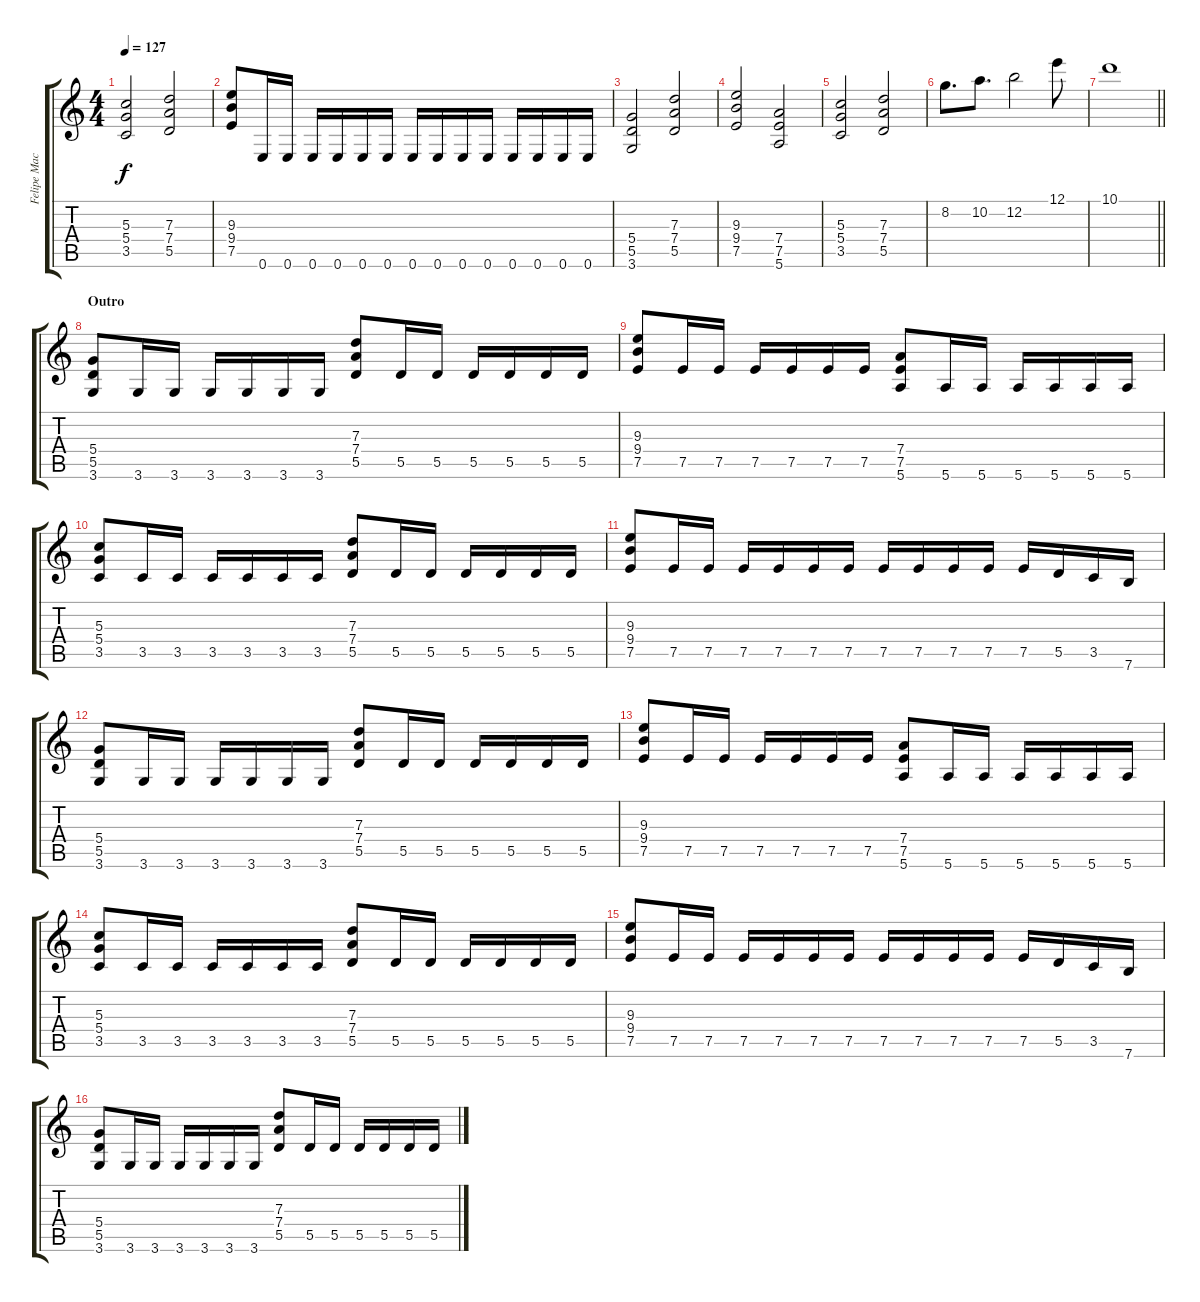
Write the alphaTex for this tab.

\track ("Felipe Machado (guitar)" "Felipe Mac") {instrument distortionguitar}
\staff {score tabs}
\tuning (E4 B3 G3 D3 A2 E2) {hide}
\ts (4 4)
\tempo 127
\clef g2
\ks c
(5.3 5.4 3.5).2{dy f} (7.3 7.4 5.5).2 |
(9.3 9.4 7.5).8 0.6.16 0.6.16 0.6.16 0.6.16 0.6.16 0.6.16 0.6.16 0.6.16 0.6.16 0.6.16 0.6.16 0.6.16 0.6.16 0.6.16 |
(5.4 5.5 3.6).2 (7.3 7.4 5.5).2 |
(9.3 9.4 7.5).2 (7.4 7.5 5.6).2 |
(5.3 5.4 3.5).2 (7.3 7.4 5.5).2 |
8.2.8{d volume 16 balance 16} 10.2.8{d} 12.2.2 12.1.8 |
\barLineRight lightlight
10.1.1 |
\section ("" "Outro")
(5.4 5.5 3.6).8{volume 13} 3.6.16 3.6.16 3.6.16 3.6.16 3.6.16 3.6.16 (7.3 7.4 5.5).8 5.5.16 5.5.16 5.5.16 5.5.16 5.5.16 5.5.16 |
(9.3 9.4 7.5).8 7.5.16 7.5.16 7.5.16 7.5.16 7.5.16 7.5.16 (7.4 7.5 5.6).8 5.6.16 5.6.16 5.6.16 5.6.16 5.6.16 5.6.16 |
(5.3 5.4 3.5).8 3.5.16 3.5.16 3.5.16 3.5.16 3.5.16 3.5.16 (7.3 7.4 5.5).8 5.5.16 5.5.16 5.5.16 5.5.16 5.5.16 5.5.16 |
(9.3 9.4 7.5).8 7.5.16 7.5.16 7.5.16 7.5.16 7.5.16 7.5.16 7.5.16 7.5.16 7.5.16 7.5.16 7.5.16 5.5.16 3.5.16 7.6.16 |
(5.4 5.5 3.6).8 3.6.16 3.6.16 3.6.16 3.6.16 3.6.16 3.6.16 (7.3 7.4 5.5).8 5.5.16 5.5.16 5.5.16 5.5.16 5.5.16 5.5.16 |
(9.3 9.4 7.5).8 7.5.16 7.5.16 7.5.16 7.5.16 7.5.16 7.5.16 (7.4 7.5 5.6).8 5.6.16 5.6.16 5.6.16 5.6.16 5.6.16 5.6.16 |
(5.3 5.4 3.5).8 3.5.16 3.5.16 3.5.16 3.5.16 3.5.16 3.5.16 (7.3 7.4 5.5).8 5.5.16 5.5.16 5.5.16 5.5.16 5.5.16 5.5.16 |
(9.3 9.4 7.5).8 7.5.16 7.5.16 7.5.16 7.5.16 7.5.16 7.5.16 7.5.16 7.5.16 7.5.16 7.5.16 7.5.16 5.5.16 3.5.16 7.6.16 |
(5.4 5.5 3.6).8 3.6.16 3.6.16 3.6.16 3.6.16 3.6.16 3.6.16 (7.3 7.4 5.5).8 5.5.16 5.5.16 5.5.16 5.5.16 5.5.16 5.5.16
